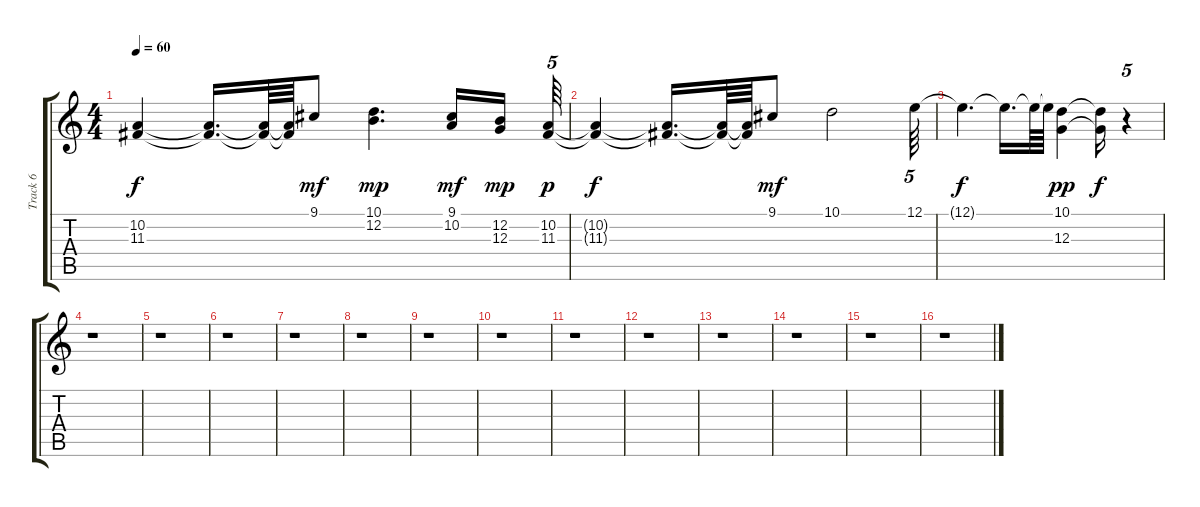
\track ("Track 6" "Track 6") {instrument stringensemble1}
\staff {score tabs}
\tuning (E4 B3 G3 D3 A2 E2) {hide}
\ts (4 4)
\tempo 60
\clef g2
\ks c
(10.2{t} 11.3{t}).4{dy f} (10.2{t} 11.3{t}).16{d} (10.2{t} 11.3{t}).64 (10.2{t} 11.3{t}).64 9.1.8{dy mf} (10.1 12.2).4{d dy mp} (9.1 10.2).16{dy mf} (12.2 12.3).16{dy mp} (10.2 11.3).64{tu (5 4) dy p} |
(10.2{t} 11.3{t}).4{dy f} (10.2{t} 11.3{t}).16{d} (10.2{t} 11.3{t}).64 (10.2{t} 11.3{t}).64 9.1.8{dy mf} 10.1.2 12.1.64{tu (5 4)} |
12.1{t}.4{d dy f} 12.1{t}.16{d} 12.1{t}.64 12.1{t}.64 (10.1 12.3).4{dy pp} (10.1{t} 12.3{t}).16{dy f} r.4{tu (5 4)} |
r.1 |
r.1 |
r.1 |
r.1 |
r.1 |
r.1 |
r.1 |
r.1 |
r.1 |
r.1 |
r.1 |
r.1 |
r.1
